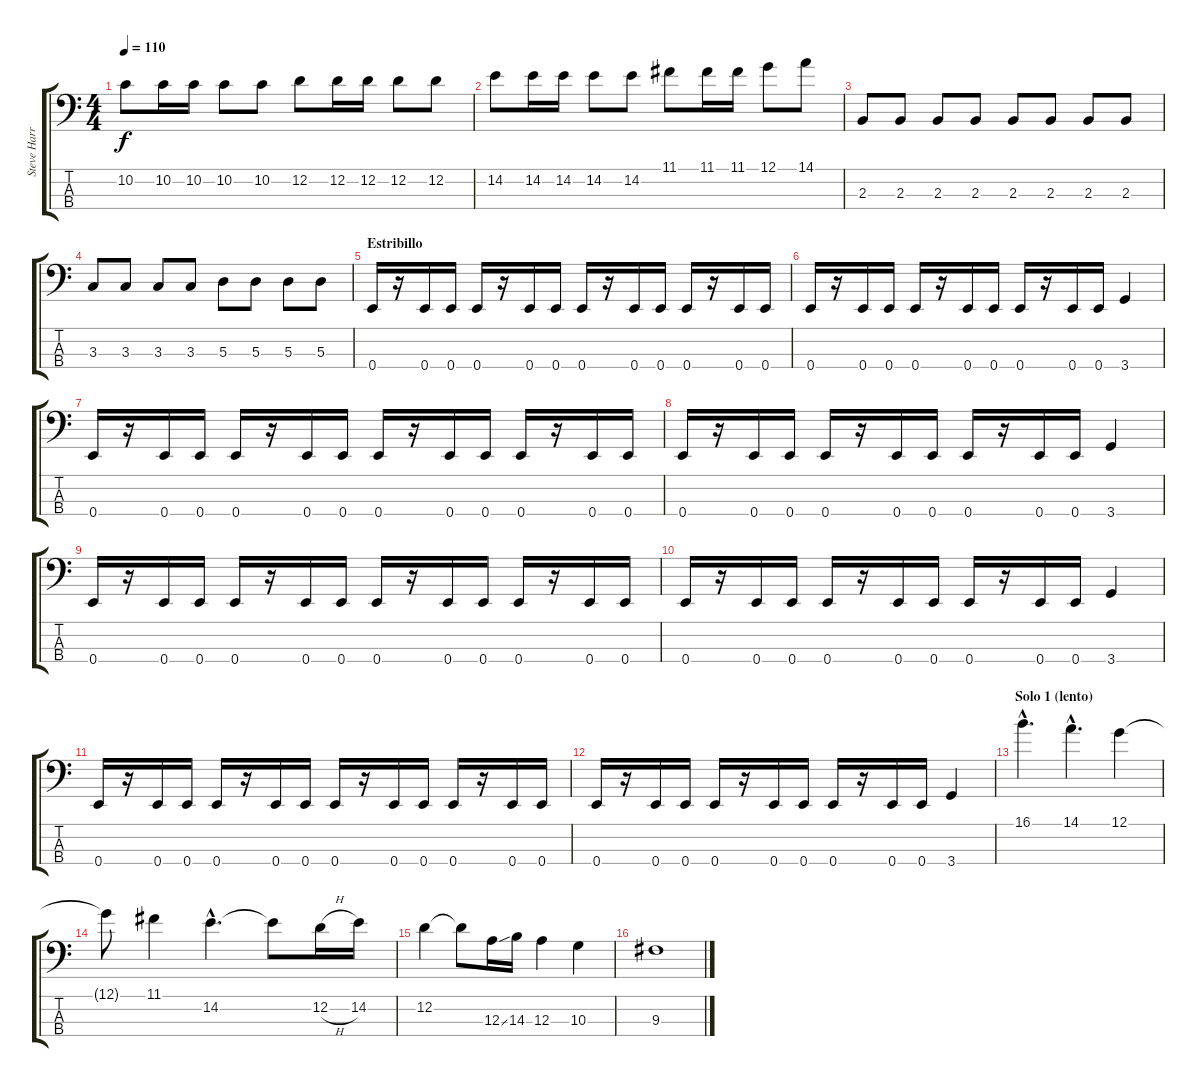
\track ("Steve Harris" "Steve Harr") {instrument electricbassfinger}
\staff {score tabs}
\tuning (G2 D2 A1 E1) {hide}
\ts (4 4)
\tempo 110
\clef f4
\ks c
10.2.8{dy f} 10.2.16 10.2.16 10.2.8 10.2.8 12.2.8 12.2.16 12.2.16 12.2.8 12.2.8 |
14.2.8 14.2.16 14.2.16 14.2.8 14.2.8 11.1.8 11.1.16 11.1.16 12.1.8 14.1.8 |
2.3.8 2.3.8 2.3.8 2.3.8 2.3.8 2.3.8 2.3.8 2.3.8 |
3.3.8 3.3.8 3.3.8 3.3.8 5.3.8 5.3.8 5.3.8 5.3.8 |
\section ("" "Estribillo")
0.4.16 r.16 0.4.16 0.4.16 0.4.16 r.16 0.4.16 0.4.16 0.4.16 r.16 0.4.16 0.4.16 0.4.16 r.16 0.4.16 0.4.16 |
0.4.16 r.16 0.4.16 0.4.16 0.4.16 r.16 0.4.16 0.4.16 0.4.16 r.16 0.4.16 0.4.16 3.4.4 |
0.4.16 r.16 0.4.16 0.4.16 0.4.16 r.16 0.4.16 0.4.16 0.4.16 r.16 0.4.16 0.4.16 0.4.16 r.16 0.4.16 0.4.16 |
0.4.16 r.16 0.4.16 0.4.16 0.4.16 r.16 0.4.16 0.4.16 0.4.16 r.16 0.4.16 0.4.16 3.4.4 |
0.4.16 r.16 0.4.16 0.4.16 0.4.16 r.16 0.4.16 0.4.16 0.4.16 r.16 0.4.16 0.4.16 0.4.16 r.16 0.4.16 0.4.16 |
0.4.16 r.16 0.4.16 0.4.16 0.4.16 r.16 0.4.16 0.4.16 0.4.16 r.16 0.4.16 0.4.16 3.4.4 |
0.4.16 r.16 0.4.16 0.4.16 0.4.16 r.16 0.4.16 0.4.16 0.4.16 r.16 0.4.16 0.4.16 0.4.16 r.16 0.4.16 0.4.16 |
0.4.16 r.16 0.4.16 0.4.16 0.4.16 r.16 0.4.16 0.4.16 0.4.16 r.16 0.4.16 0.4.16 3.4.4 |
\section ("" "Solo 1 (lento)")
16.1{hac}.4{d volume 13} 14.1{hac}.4{d} 12.1.4 |
12.1{t}.8 11.1.4 14.2{hac}.4{d} 14.2{t}.8 12.2{h}.16 14.2.16 |
12.2.4 12.2{t}.8 12.3{ss}.16 14.3.16 12.3.4 10.3.4 |
9.3.1
